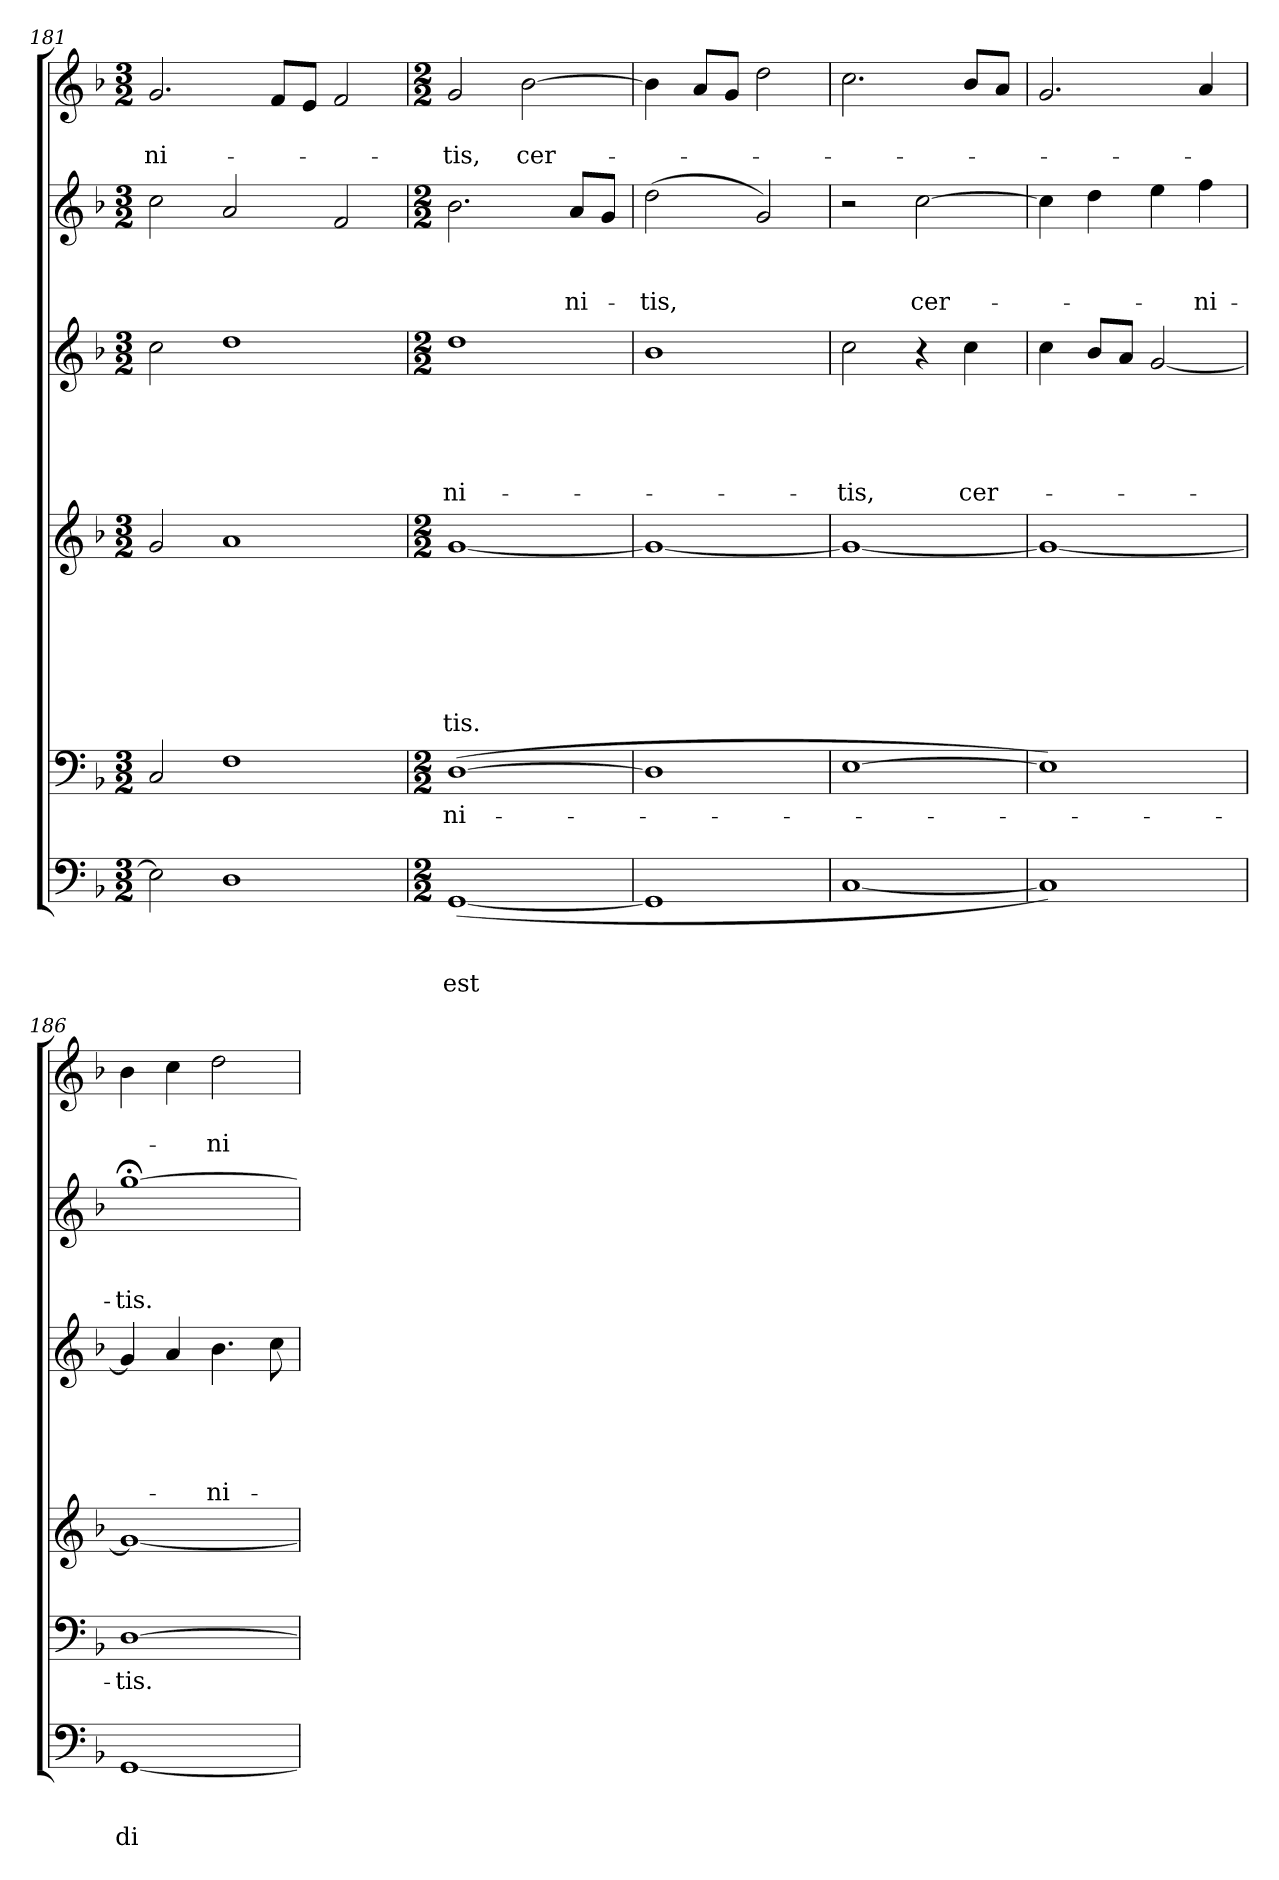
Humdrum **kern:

**kern	**text	**text	**text	**kern	**text	**kern	**text	**text	**text	**text	**text	**text	**text	**kern	**text	**text	**text	**text	**text	**kern	**text	**text	**text	**kern	**text	**text
*part6	*part6	*part6	*part6	*part5	*part5	*part4	*part4	*part4	*part4	*part4	*part4	*part4	*part4	*part3	*part3	*part3	*part3	*part3	*part3	*part2	*part2	*part2	*part2	*part1	*part1	*part1
*staff6	*staff6	*staff6	*staff6	*staff5	*staff5	*staff4	*staff4	*staff4	*staff4	*staff4	*staff4	*staff4	*staff4	*staff3	*staff3	*staff3	*staff3	*staff3	*staff3	*staff2	*staff2	*staff2	*staff2	*staff1	*staff1	*staff1
*clefF4	*	*	*	*clefF4	*	*clefG2	*	*	*	*	*	*	*	*clefG2	*	*	*	*	*	*clefG2	*	*	*	*clefG2	*	*
*	*	*	*	*	*	*ITrd7c12	*	*	*	*	*	*	*	*ITrd7c12	*	*	*	*	*	*ITrd7c12	*	*	*	*	*	*
*k[b-]	*	*	*	*k[b-]	*	*k[b-]	*	*	*	*	*	*	*	*k[b-]	*	*	*	*	*	*k[b-]	*	*	*	*k[b-]	*	*
*F:	*	*	*	*F:	*	*F:	*	*	*	*	*	*	*	*F:	*	*	*	*	*	*F:	*	*	*	*F:	*	*
*M3/2	*	*	*	*M3/2	*	*M3/2	*	*	*	*	*	*	*	*M3/2	*	*	*	*	*	*M3/2	*	*	*	*M3/2	*	*
=181	=181	=181	=181	=181	=181	=181	=181	=181	=181	=181	=181	=181	=181	=181	=181	=181	=181	=181	=181	=181	=181	=181	=181	=181	=181	=181
!	!	!	!	!	!	!	!	!	!	!	!	!	!	!	!	!	!	!	!	!	!	!	!	!	!	!LO:LY:b
2E-\]	.	.	.	2C/	.	2G/	.	.	.	.	.	.	.	2c\	.	.	.	.	.	2c\	.	.	.	2.g/	.	-ni-
1D	.	.	.	1F	.	1A	.	.	.	.	.	.	.	1d	.	.	.	.	.	2A/	.	.	.	.	.	.
.	.	.	.	.	.	.	.	.	.	.	.	.	.	.	.	.	.	.	.	.	.	.	.	8f/L	.	.
.	.	.	.	.	.	.	.	.	.	.	.	.	.	.	.	.	.	.	.	.	.	.	.	8e/J	.	.
.	.	.	.	.	.	.	.	.	.	.	.	.	.	.	.	.	.	.	.	2F/	.	.	.	2f/	.	.
!!LO:PB:g=z
=182	=182	=182	=182	=182	=182	=182	=182	=182	=182	=182	=182	=182	=182	=182	=182	=182	=182	=182	=182	=182	=182	=182	=182	=182	=182	=182
*M2/2	*	*	*	*M2/2	*	*M2/2	*	*	*	*	*	*	*	*M2/2	*	*	*	*	*	*M2/2	*	*	*	*M2/2	*	*
!	!	!	!LO:LY:b	!	!LO:LY:b	!	!	!	!	!	!	!	!LO:LY:b	!	!	!	!	!	!LO:LY:b	!	!	!	!	!	!	!LO:LY:b
(>[<1GG	.	.	est	(>[<1D	-ni-	[<1G	.	.	.	.	.	.	-tis.	1d	.	.	.	.	ni-	2.B-\	.	.	.	2g/	.	-tis,
!	!	!	!	!	!	!	!	!	!	!	!	!	!	!	!	!	!	!	!	!	!	!	!	!	!	!LO:LY:b
.	.	.	.	.	.	.	.	.	.	.	.	.	.	.	.	.	.	.	.	.	.	.	.	[>2b-\	.	cer-
!	!	!	!	!	!	!	!	!	!	!	!	!	!	!	!	!	!	!	!	!	!	!	!LO:LY:b	!	!	!
.	.	.	.	.	.	.	.	.	.	.	.	.	.	.	.	.	.	.	.	8A/L	.	.	-ni-	.	.	.
.	.	.	.	.	.	.	.	.	.	.	.	.	.	.	.	.	.	.	.	8G/J	.	.	.	.	.	.
=183	=183	=183	=183	=183	=183	=183	=183	=183	=183	=183	=183	=183	=183	=183	=183	=183	=183	=183	=183	=183	=183	=183	=183	=183	=183	=183
!	!	!	!	!	!	!	!	!	!	!	!	!	!	!	!	!	!	!	!	!	!	!	!LO:LY:b	!	!	!
1GG]	.	.	.	1D]	.	1G_	.	.	.	.	.	.	.	1B-	.	.	.	.	.	(>2d\	.	.	-tis,	4b-\]	.	.
.	.	.	.	.	.	.	.	.	.	.	.	.	.	.	.	.	.	.	.	.	.	.	.	8a/L	.	.
.	.	.	.	.	.	.	.	.	.	.	.	.	.	.	.	.	.	.	.	.	.	.	.	8g/J	.	.
.	.	.	.	.	.	.	.	.	.	.	.	.	.	.	.	.	.	.	.	2G/)	.	.	.	2dd\	.	.
=184	=184	=184	=184	=184	=184	=184	=184	=184	=184	=184	=184	=184	=184	=184	=184	=184	=184	=184	=184	=184	=184	=184	=184	=184	=184	=184
!	!	!	!	!	!	!	!	!	!	!	!	!	!	!	!	!	!	!	!LO:LY:b	!	!	!	!	!	!	!
[<1C	.	.	.	[<1E	.	1G_	.	.	.	.	.	.	.	2c\	.	.	.	.	-tis,	2r	.	.	.	2.cc\	.	.
!	!	!	!	!	!	!	!	!	!	!	!	!	!	!	!	!	!	!	!	!	!	!	!LO:LY:b	!	!	!
.	.	.	.	.	.	.	.	.	.	.	.	.	.	4r	.	.	.	.	.	[>2c\	.	.	cer-	.	.	.
!	!	!	!	!	!	!	!	!	!	!	!	!	!	!	!	!	!	!	!LO:LY:b	!	!	!	!	!	!	!
.	.	.	.	.	.	.	.	.	.	.	.	.	.	4c\	.	.	.	.	cer-	.	.	.	.	8b-/L	.	.
.	.	.	.	.	.	.	.	.	.	.	.	.	.	.	.	.	.	.	.	.	.	.	.	8a/J	.	.
=185	=185	=185	=185	=185	=185	=185	=185	=185	=185	=185	=185	=185	=185	=185	=185	=185	=185	=185	=185	=185	=185	=185	=185	=185	=185	=185
1C])	.	.	.	1E])	.	1G_	.	.	.	.	.	.	.	4c\	.	.	.	.	.	4c\]	.	.	.	2.g/	.	.
.	.	.	.	.	.	.	.	.	.	.	.	.	.	8B-/L	.	.	.	.	.	4d\	.	.	.	.	.	.
.	.	.	.	.	.	.	.	.	.	.	.	.	.	8A/J	.	.	.	.	.	.	.	.	.	.	.	.
.	.	.	.	.	.	.	.	.	.	.	.	.	.	[<2G/	.	.	.	.	.	4e\	.	.	.	.	.	.
!	!	!	!	!	!	!	!	!	!	!	!	!	!	!	!	!	!	!	!	!	!	!	!LO:LY:b	!	!	!
.	.	.	.	.	.	.	.	.	.	.	.	.	.	.	.	.	.	.	.	4f\	.	.	-ni-	4a/	.	.
=186	=186	=186	=186	=186	=186	=186	=186	=186	=186	=186	=186	=186	=186	=186	=186	=186	=186	=186	=186	=186	=186	=186	=186	=186	=186	=186
!	!	!	!LO:LY:b	!	!LO:LY:b	!	!	!	!	!	!	!	!	!	!	!	!	!	!	!	!	!	!LO:LY:b	!	!	!
[<1GG	.	.	di-	[<1D	-tis.	1G_	.	.	.	.	.	.	.	4G/]	.	.	.	.	.	[>1g;<	.	.	-tis.	4b-\	.	.
.	.	.	.	.	.	.	.	.	.	.	.	.	.	4A/	.	.	.	.	.	.	.	.	.	4cc\	.	.
!	!	!	!	!	!	!	!	!	!	!	!	!	!	!	!	!	!	!	!LO:LY:b	!	!	!	!	!	!	!LO:LY:b
.	.	.	.	.	.	.	.	.	.	.	.	.	.	4.B-\	.	.	.	.	-ni-	.	.	.	.	2dd\	.	-ni-
.	.	.	.	.	.	.	.	.	.	.	.	.	.	8c\	.	.	.	.	.	.	.	.	.	.	.	.
=	=	=	=	=	=	=	=	=	=	=	=	=	=	=	=	=	=	=	=	=	=	=	=	=	=	=
*-	*-	*-	*-	*-	*-	*-	*-	*-	*-	*-	*-	*-	*-	*-	*-	*-	*-	*-	*-	*-	*-	*-	*-	*-	*-	*-
